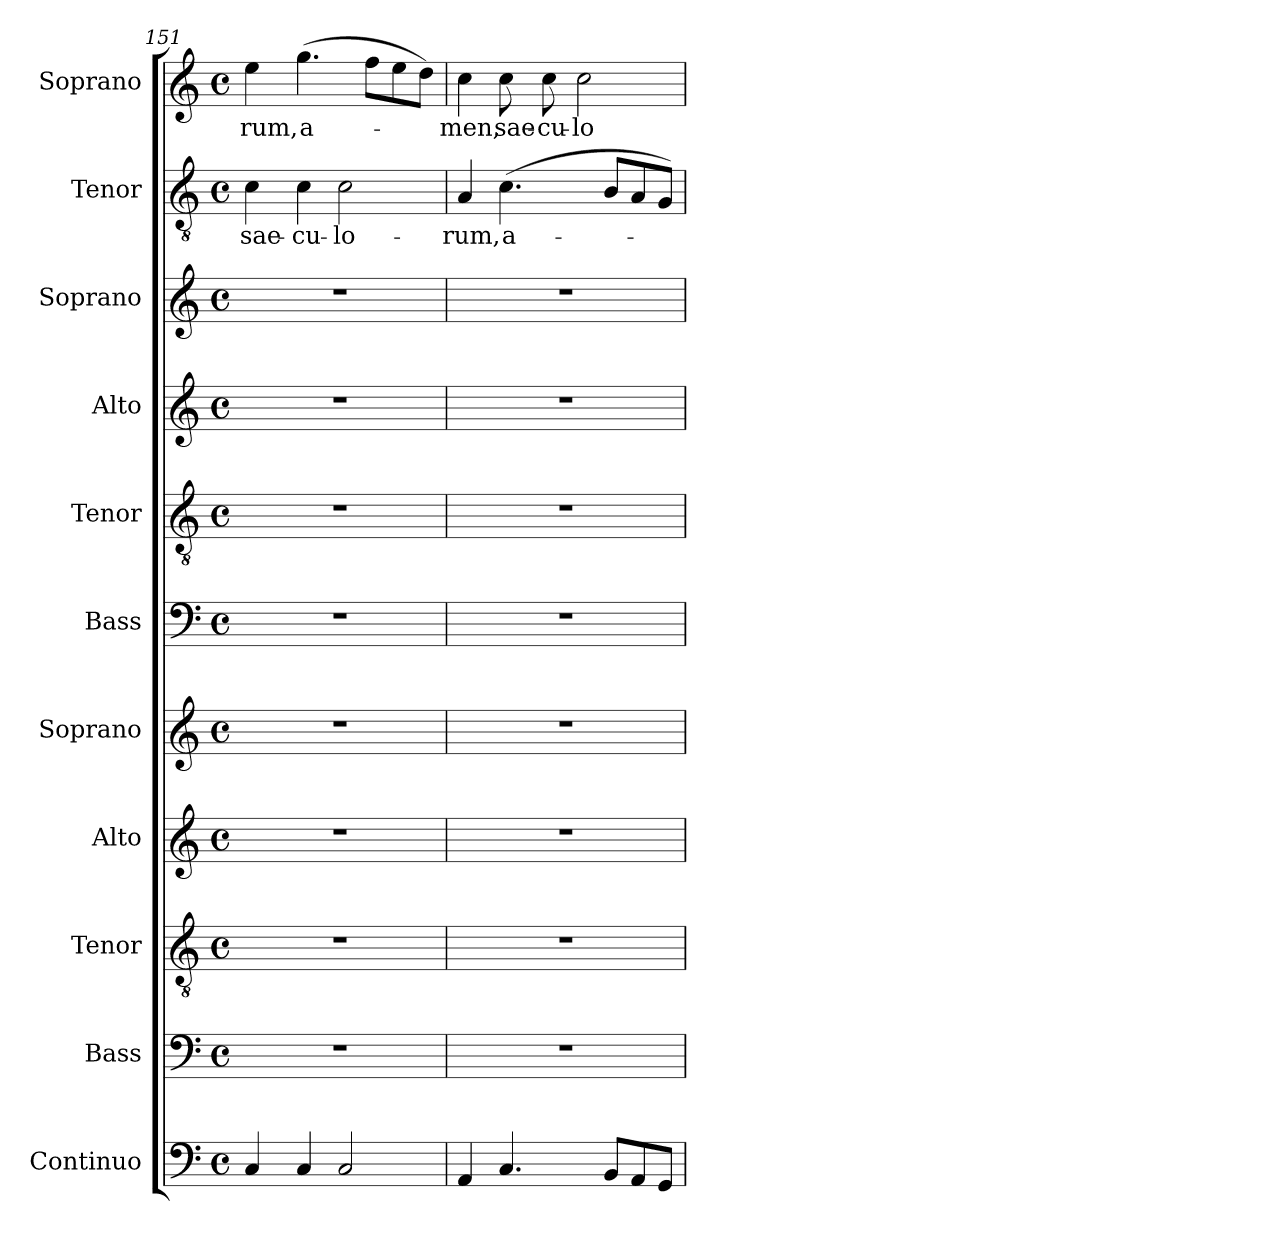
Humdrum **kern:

**kern	**kern	**kern	**kern	**kern	**kern	**kern	**kern	**kern	**kern	**text	**kern	**text
*part11	*part10	*part9	*part8	*part7	*part6	*part5	*part4	*part3	*part2	*part2	*part1	*part1
*staff11	*staff10	*staff9	*staff8	*staff7	*staff6	*staff5	*staff4	*staff3	*staff2	*staff2	*staff1	*staff1
*I"Continuo	*I"Bass	*I"Tenor	*I"Alto	*I"Soprano	*I"Bass	*I"Tenor	*I"Alto	*I"Soprano	*I"Tenor	*	*I"Soprano	*
*I'Cont.	*I'B.	*I'T.	*I'A.	*I'S.	*I'B.	*I'T.	*I'A.	*I'S.	*I'T.	*	*I'S.	*
!!LO:PB:g=z
*clefF4	*clefF4	*clefGv2	*clefG2	*clefG2	*clefF4	*clefGv2	*clefG2	*clefG2	*clefGv2	*	*clefG2	*
*	*	*ITrd7c12	*	*	*	*ITrd7c12	*	*	*ITrd7c12	*	*	*
*k[]	*k[]	*k[]	*k[]	*k[]	*k[]	*k[]	*k[]	*k[]	*k[]	*	*k[]	*
*C:	*C:	*C:	*C:	*C:	*C:	*C:	*C:	*C:	*C:	*	*C:	*
*M4/4	*M4/4	*M4/4	*M4/4	*M4/4	*M4/4	*M4/4	*M4/4	*M4/4	*M4/4	*	*M4/4	*
*met(c)	*met(c)	*met(c)	*met(c)	*met(c)	*met(c)	*met(c)	*met(c)	*met(c)	*met(c)	*	*met(c)	*
=151	=151	=151	=151	=151	=151	=151	=151	=151	=151	=151	=151	=151
!	!	!	!	!	!	!	!	!	!	!LO:LY:b:color=#000000	!	!
!	!	!	!	!	!	!	!	!	!	!	!	!LO:LY:b:color=#000000
4Ci/	1r	1r	1r	1r	1r	1r	1r	1r	4Ci\	sae-	4eei\	-rum,
!	!	!	!	!	!	!	!	!	!	!LO:LY:b:color=#000000	!	!
!	!	!	!	!	!	!	!	!	!	!	!	!LO:LY:b:color=#000000
4Ci/	.	.	.	.	.	.	.	.	4Ci\	-cu-	(4.ggi\	a-
!	!	!	!	!	!	!	!	!	!	!LO:LY:b:color=#000000	!	!
2Ci/	.	.	.	.	.	.	.	.	2Ci\	-lo-	.	.
.	.	.	.	.	.	.	.	.	.	.	8ffi\L	.
.	.	.	.	.	.	.	.	.	.	.	8eei\	.
.	.	.	.	.	.	.	.	.	.	.	8ddi\J)	.
=152	=152	=152	=152	=152	=152	=152	=152	=152	=152	=152	=152	=152
!	!	!	!	!	!	!	!	!	!	!LO:LY:b:color=#000000	!	!
!	!	!	!	!	!	!	!	!	!	!	!	!LO:LY:b:color=#000000
4AAi/	1r	1r	1r	1r	1r	1r	1r	1r	4AAi/	-rum,	4cci\	-men,
!	!	!	!	!	!	!	!	!	!	!LO:LY:b:color=#000000	!	!
!	!	!	!	!	!	!	!	!	!	!	!	!LO:LY:b:color=#000000
4.Ci/	.	.	.	.	.	.	.	.	(4.Ci\	a-	8cci\	sae-
!	!	!	!	!	!	!	!	!	!	!	!	!LO:LY:b:color=#000000
.	.	.	.	.	.	.	.	.	.	.	8cci\	-cu-
!	!	!	!	!	!	!	!	!	!	!	!	!LO:LY:b:color=#000000
.	.	.	.	.	.	.	.	.	.	.	2cci\	-lo-
8BBi/L	.	.	.	.	.	.	.	.	8BBi/L	.	.	.
8AAi/	.	.	.	.	.	.	.	.	8AAi/	.	.	.
8GGi/J	.	.	.	.	.	.	.	.	8GGi/J)	.	.	.
=	=	=	=	=	=	=	=	=	=	=	=	=
*-	*-	*-	*-	*-	*-	*-	*-	*-	*-	*-	*-	*-
